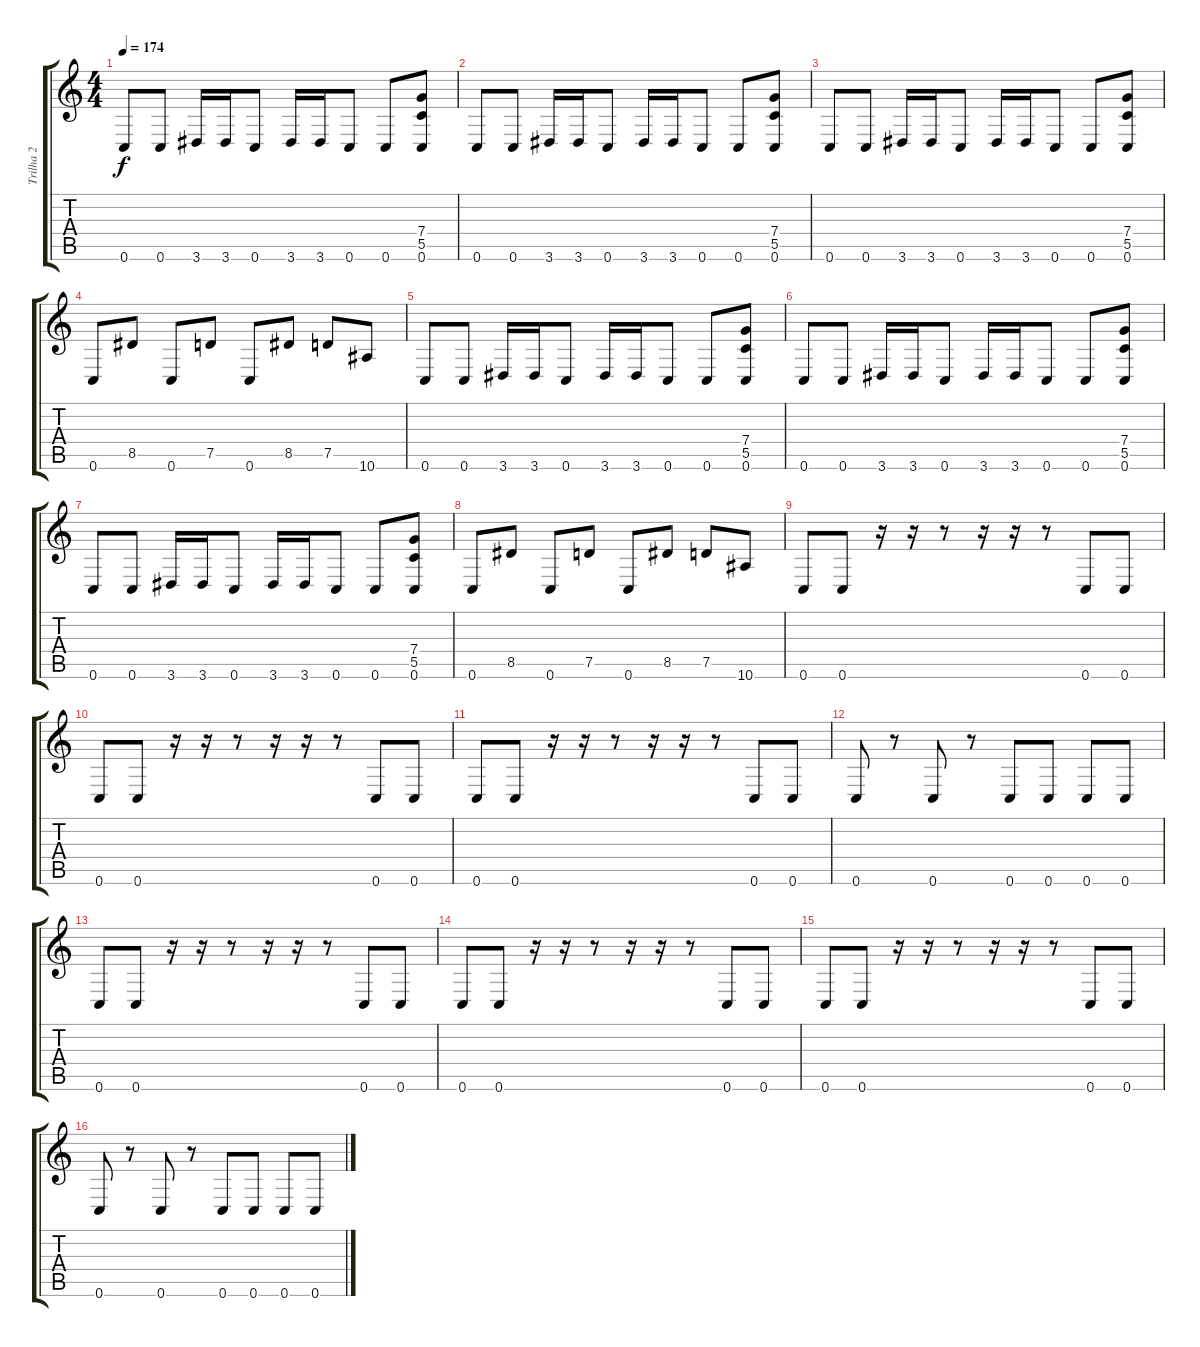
\track ("Trilha 2" "Trilha 2") {instrument distortionguitar}
\staff {score tabs}
\tuning (D4 A3 F3 C3 G2 C2) {hide}
\ts (4 4)
\tempo 174
\clef g2
\ks c
0.6.8{dy f} 0.6.8 3.6.16 3.6.16 0.6.8 3.6.16 3.6.16 0.6.8 0.6.8 (7.4 5.5 0.6).8 |
0.6.8 0.6.8 3.6.16 3.6.16 0.6.8 3.6.16 3.6.16 0.6.8 0.6.8 (7.4 5.5 0.6).8 |
0.6.8 0.6.8 3.6.16 3.6.16 0.6.8 3.6.16 3.6.16 0.6.8 0.6.8 (7.4 5.5 0.6).8 |
0.6.8 8.5.8 0.6.8 7.5.8 0.6.8 8.5.8 7.5.8 10.6.8 |
0.6.8 0.6.8 3.6.16 3.6.16 0.6.8 3.6.16 3.6.16 0.6.8 0.6.8 (7.4 5.5 0.6).8 |
0.6.8 0.6.8 3.6.16 3.6.16 0.6.8 3.6.16 3.6.16 0.6.8 0.6.8 (7.4 5.5 0.6).8 |
0.6.8 0.6.8 3.6.16 3.6.16 0.6.8 3.6.16 3.6.16 0.6.8 0.6.8 (7.4 5.5 0.6).8 |
0.6.8 8.5.8 0.6.8 7.5.8 0.6.8 8.5.8 7.5.8 10.6.8 |
0.6.8 0.6.8 r.16 r.16 r.8 r.16 r.16 r.8 0.6.8 0.6.8 |
0.6.8 0.6.8 r.16 r.16 r.8 r.16 r.16 r.8 0.6.8 0.6.8 |
0.6.8 0.6.8 r.16 r.16 r.8 r.16 r.16 r.8 0.6.8 0.6.8 |
0.6.8 r.8 0.6.8 r.8 0.6.8 0.6.8 0.6.8 0.6.8 |
0.6.8 0.6.8 r.16 r.16 r.8 r.16 r.16 r.8 0.6.8 0.6.8 |
0.6.8 0.6.8 r.16 r.16 r.8 r.16 r.16 r.8 0.6.8 0.6.8 |
0.6.8 0.6.8 r.16 r.16 r.8 r.16 r.16 r.8 0.6.8 0.6.8 |
0.6.8 r.8 0.6.8 r.8 0.6.8 0.6.8 0.6.8 0.6.8
